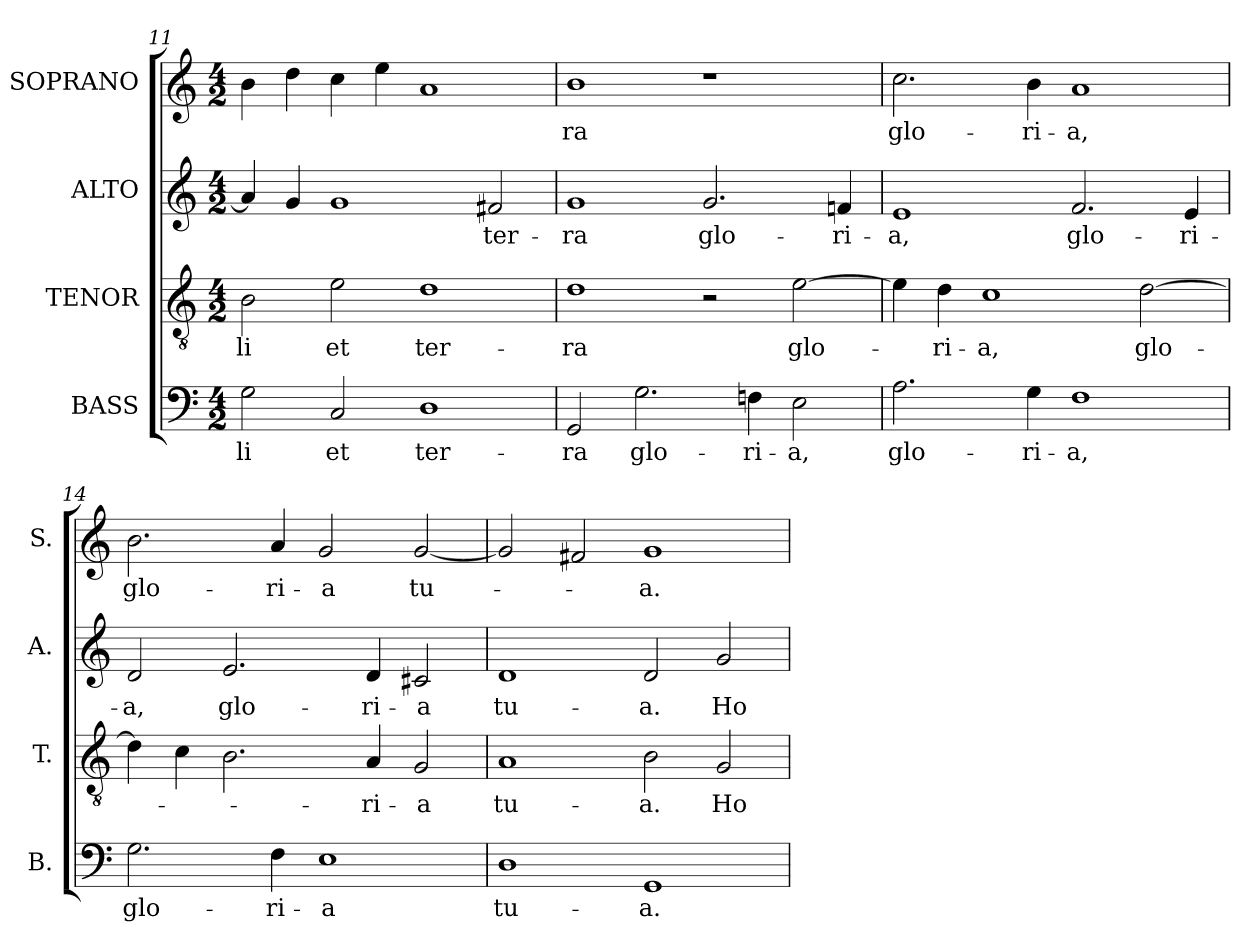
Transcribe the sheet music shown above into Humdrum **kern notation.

**kern	**text	**kern	**text	**kern	**text	**kern	**text
*part4	*part4	*part3	*part3	*part2	*part2	*part1	*part1
*staff4	*staff4	*staff3	*staff3	*staff2	*staff2	*staff1	*staff1
*I"BASS	*	*I"TENOR	*	*I"ALTO	*	*I"SOPRANO	*
*I'B.	*	*I'T.	*	*I'A.	*	*I'S.	*
*clefF4	*	*clefGv2	*	*clefG2	*	*clefG2	*
*	*	*ITrd7c12	*	*	*	*	*
*k[]	*	*k[]	*	*k[]	*	*k[]	*
*C:	*	*C:	*	*C:	*	*C:	*
*M4/2	*	*M4/2	*	*M4/2	*	*M4/2	*
=11	=11	=11	=11	=11	=11	=11	=11
!	!LO:LY:b:color=#000000	!	!	!	!	!	!
!	!	!	!LO:LY:b:color=#000000	!	!	!	!
2Gi\	-li	2BBi\	-li	4ai/]	.	4bi\	.
.	.	.	.	4gi/	.	4ddi\	.
!	!LO:LY:b:color=#000000	!	!	!	!	!	!
!	!	!	!LO:LY:b:color=#000000	!	!	!	!
2Ci/	et	2Ei\	et	1gi	.	4cci\	.
.	.	.	.	.	.	4eei\	.
!	!LO:LY:b:color=#000000	!	!	!	!	!	!
!	!	!	!LO:LY:b:color=#000000	!	!	!	!
1Di	ter-	1Di	ter-	.	.	1ai	.
!	!	!	!	!	!LO:LY:b:color=#000000	!	!
.	.	.	.	2f#Xi/	ter-	.	.
=12	=12	=12	=12	=12	=12	=12	=12
!	!LO:LY:b:color=#000000	!	!	!	!	!	!
!	!	!	!LO:LY:b:color=#000000	!	!	!	!
!	!	!	!	!	!LO:LY:b:color=#000000	!	!
!	!	!	!	!	!	!	!LO:LY:b:color=#000000
2GGi/	-ra	1Di	-ra	1gi	-ra	1bi	-ra
!	!LO:LY:b:color=#000000	!	!	!	!	!	!
2.Gi\	glo-	.	.	.	.	.	.
!	!	!	!	!	!LO:LY:b:color=#000000	!	!
.	.	2r	.	2.gi/	glo-	1r	.
!	!LO:LY:b:color=#000000	!	!	!	!	!	!
4Fni\	-ri-	.	.	.	.	.	.
!	!LO:LY:b:color=#000000	!	!	!	!	!	!
!	!	!	!LO:LY:b:color=#000000	!	!	!	!
2Ei\	-a,	[2Ei\	glo-	.	.	.	.
!	!	!	!	!	!LO:LY:b:color=#000000	!	!
.	.	.	.	4fni/	-ri-	.	.
!!LO:LB:g=z
=13	=13	=13	=13	=13	=13	=13	=13
!	!LO:LY:b:color=#000000	!	!	!	!	!	!
!	!	!	!	!	!LO:LY:b:color=#000000	!	!
!	!	!	!	!	!	!	!LO:LY:b:color=#000000
2.Ai\	glo-	4Ei\]	.	1ei	-a,	2.cci\	glo-
!	!	!	!LO:LY:b:color=#000000	!	!	!	!
.	.	4Di\	-ri-	.	.	.	.
!	!	!	!LO:LY:b:color=#000000	!	!	!	!
.	.	1Ci	-a,	.	.	.	.
!	!LO:LY:b:color=#000000	!	!	!	!	!	!
!	!	!	!	!	!	!	!LO:LY:b:color=#000000
4Gi\	-ri-	.	.	.	.	4bi\	-ri-
!	!LO:LY:b:color=#000000	!	!	!	!	!	!
!	!	!	!	!	!LO:LY:b:color=#000000	!	!
!	!	!	!	!	!	!	!LO:LY:b:color=#000000
1Fi	-a,	.	.	2.fi/	glo-	1ai	-a,
!	!	!	!LO:LY:b:color=#000000	!	!	!	!
.	.	[2Di\	glo-	.	.	.	.
!	!	!	!	!	!LO:LY:b:color=#000000	!	!
.	.	.	.	4ei/	-ri-	.	.
=14	=14	=14	=14	=14	=14	=14	=14
!	!LO:LY:b:color=#000000	!	!	!	!	!	!
!	!	!	!	!	!LO:LY:b:color=#000000	!	!
!	!	!	!	!	!	!	!LO:LY:b:color=#000000
2.Gi\	glo-	4Di\]	.	2di/	-a,	2.bi\	glo-
.	.	4Ci\	.	.	.	.	.
!	!	!	!	!	!LO:LY:b:color=#000000	!	!
.	.	2.BBi\	.	2.ei/	glo-	.	.
!	!LO:LY:b:color=#000000	!	!	!	!	!	!
!	!	!	!	!	!	!	!LO:LY:b:color=#000000
4Fi\	-ri-	.	.	.	.	4ai/	-ri-
!	!LO:LY:b:color=#000000	!	!	!	!	!	!
!	!	!	!	!	!	!	!LO:LY:b:color=#000000
1Ei	-a	.	.	.	.	2gi/	-a
!	!	!	!LO:LY:b:color=#000000	!	!	!	!
!	!	!	!	!	!LO:LY:b:color=#000000	!	!
.	.	4AAi/	-ri-	4di/	-ri-	.	.
!	!	!	!LO:LY:b:color=#000000	!	!	!	!
!	!	!	!	!	!LO:LY:b:color=#000000	!	!
!	!	!	!	!	!	!	!LO:LY:b:color=#000000
.	.	2GGi/	-a	2c#Xi/	-a	[2gi/	tu-
=15	=15	=15	=15	=15	=15	=15	=15
!	!LO:LY:b:color=#000000	!	!	!	!	!	!
!	!	!	!LO:LY:b:color=#000000	!	!	!	!
!	!	!	!	!	!LO:LY:b:color=#000000	!	!
1Di	tu-	1AAi	tu-	1di	tu-	2gi/]	.
.	.	.	.	.	.	2f#Xi/	.
!	!LO:LY:b:color=#000000	!	!	!	!	!	!
!	!	!	!LO:LY:b:color=#000000	!	!	!	!
!	!	!	!	!	!LO:LY:b:color=#000000	!	!
!	!	!	!	!	!	!	!LO:LY:b:color=#000000
1GGi	-a.	2BBi\	-a.	2di/	-a.	1gi	-a.
!	!	!	!LO:LY:b:color=#000000	!	!	!	!
!	!	!	!	!	!LO:LY:b:color=#000000	!	!
.	.	2GGi/	Ho-	2gi/	Ho-	.	.
=	=	=	=	=	=	=	=
*-	*-	*-	*-	*-	*-	*-	*-
